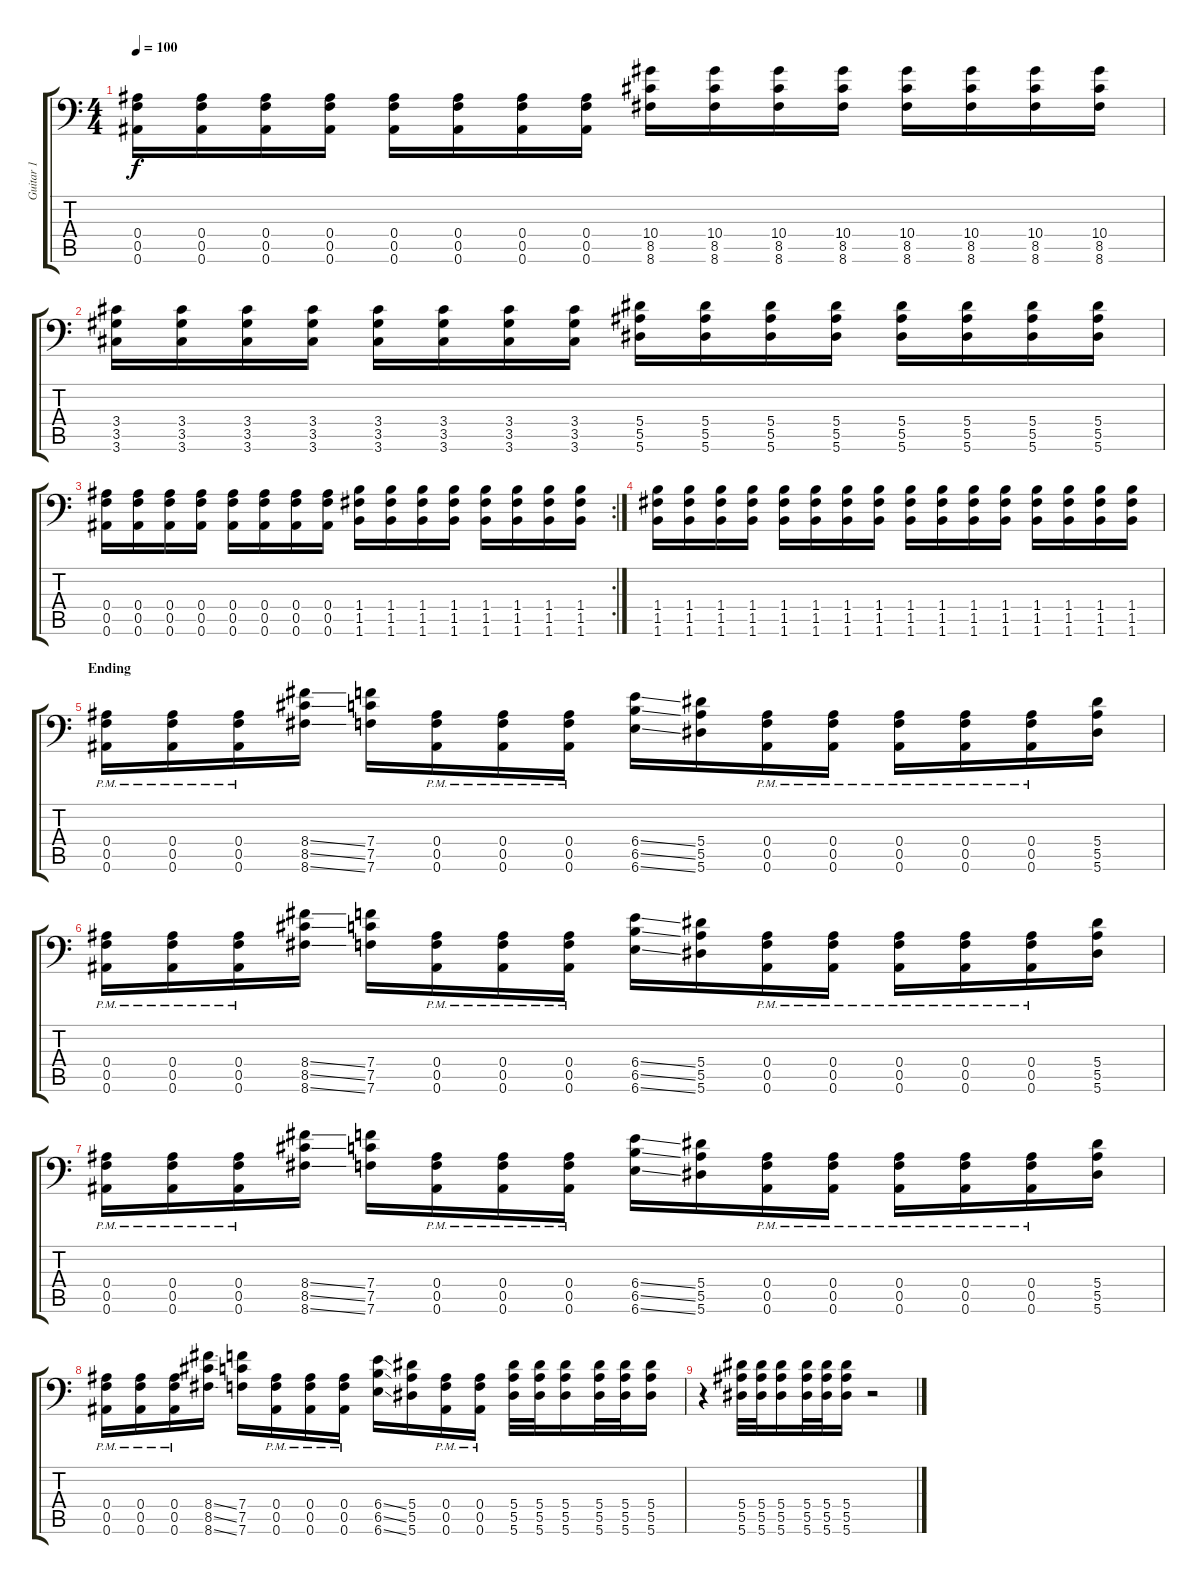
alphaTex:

\track ("Guitar 1" "Guitar 1") {instrument distortionguitar}
\staff {score tabs}
\tuning (C4 G3 Eb3 Bb2 F2 Bb1) {hide}
\ts (4 4)
\tempo 100
\clef f4
\ks c
(0.4 0.5 0.6).16{dy f} (0.4 0.5 0.6).16 (0.4 0.5 0.6).16 (0.4 0.5 0.6).16 (0.4 0.5 0.6).16 (0.4 0.5 0.6).16 (0.4 0.5 0.6).16 (0.4 0.5 0.6).16 (10.4 8.5 8.6).16 (10.4 8.5 8.6).16 (10.4 8.5 8.6).16 (10.4 8.5 8.6).16 (10.4 8.5 8.6).16 (10.4 8.5 8.6).16 (10.4 8.5 8.6).16 (10.4 8.5 8.6).16 |
(3.4 3.5 3.6).16 (3.4 3.5 3.6).16 (3.4 3.5 3.6).16 (3.4 3.5 3.6).16 (3.4 3.5 3.6).16 (3.4 3.5 3.6).16 (3.4 3.5 3.6).16 (3.4 3.5 3.6).16 (5.4 5.5 5.6).16 (5.4 5.5 5.6).16 (5.4 5.5 5.6).16 (5.4 5.5 5.6).16 (5.4 5.5 5.6).16 (5.4 5.5 5.6).16 (5.4 5.5 5.6).16 (5.4 5.5 5.6).16 |
\rc 2
(0.4 0.5 0.6).16 (0.4 0.5 0.6).16 (0.4 0.5 0.6).16 (0.4 0.5 0.6).16 (0.4 0.5 0.6).16 (0.4 0.5 0.6).16 (0.4 0.5 0.6).16 (0.4 0.5 0.6).16 (1.4 1.5 1.6).16 (1.4 1.5 1.6).16 (1.4 1.5 1.6).16 (1.4 1.5 1.6).16 (1.4 1.5 1.6).16 (1.4 1.5 1.6).16 (1.4 1.5 1.6).16 (1.4 1.5 1.6).16 |
(1.4 1.5 1.6).16 (1.4 1.5 1.6).16 (1.4 1.5 1.6).16 (1.4 1.5 1.6).16 (1.4 1.5 1.6).16 (1.4 1.5 1.6).16 (1.4 1.5 1.6).16 (1.4 1.5 1.6).16 (1.4 1.5 1.6).16 (1.4 1.5 1.6).16 (1.4 1.5 1.6).16 (1.4 1.5 1.6).16 (1.4 1.5 1.6).16 (1.4 1.5 1.6).16 (1.4 1.5 1.6).16 (1.4 1.5 1.6).16 |
\section ("" "Ending")
(0.4{pm} 0.5{pm} 0.6{pm}).16 (0.4{pm} 0.5{pm} 0.6{pm}).16 (0.4{pm} 0.5{pm} 0.6{pm}).16 (8.4{ss} 8.5{ss} 8.6{ss}).16 (7.4 7.5 7.6).16 (0.4{pm} 0.5{pm} 0.6{pm}).16 (0.4{pm} 0.5{pm} 0.6{pm}).16 (0.4{pm} 0.5{pm} 0.6{pm}).16 (6.4{ss} 6.5{ss} 6.6{ss}).16 (5.4 5.5 5.6).16 (0.4{pm} 0.5{pm} 0.6{pm}).16 (0.4{pm} 0.5{pm} 0.6{pm}).16 (0.4{pm} 0.5{pm} 0.6{pm}).16 (0.4{pm} 0.5{pm} 0.6{pm}).16 (0.4{pm} 0.5{pm} 0.6{pm}).16 (5.4 5.5 5.6).16 |
(0.4{pm} 0.5{pm} 0.6{pm}).16 (0.4{pm} 0.5{pm} 0.6{pm}).16 (0.4{pm} 0.5{pm} 0.6{pm}).16 (8.4{ss} 8.5{ss} 8.6{ss}).16 (7.4 7.5 7.6).16 (0.4{pm} 0.5{pm} 0.6{pm}).16 (0.4{pm} 0.5{pm} 0.6{pm}).16 (0.4{pm} 0.5{pm} 0.6{pm}).16 (6.4{ss} 6.5{ss} 6.6{ss}).16 (5.4 5.5 5.6).16 (0.4{pm} 0.5{pm} 0.6{pm}).16 (0.4{pm} 0.5{pm} 0.6{pm}).16 (0.4{pm} 0.5{pm} 0.6{pm}).16 (0.4{pm} 0.5{pm} 0.6{pm}).16 (0.4{pm} 0.5{pm} 0.6{pm}).16 (5.4 5.5 5.6).16 |
(0.4{pm} 0.5{pm} 0.6{pm}).16 (0.4{pm} 0.5{pm} 0.6{pm}).16 (0.4{pm} 0.5{pm} 0.6{pm}).16 (8.4{ss} 8.5{ss} 8.6{ss}).16 (7.4 7.5 7.6).16 (0.4{pm} 0.5{pm} 0.6{pm}).16 (0.4{pm} 0.5{pm} 0.6{pm}).16 (0.4{pm} 0.5{pm} 0.6{pm}).16 (6.4{ss} 6.5{ss} 6.6{ss}).16 (5.4 5.5 5.6).16 (0.4{pm} 0.5{pm} 0.6{pm}).16 (0.4{pm} 0.5{pm} 0.6{pm}).16 (0.4{pm} 0.5{pm} 0.6{pm}).16 (0.4{pm} 0.5{pm} 0.6{pm}).16 (0.4{pm} 0.5{pm} 0.6{pm}).16 (5.4 5.5 5.6).16 |
(0.4{pm} 0.5{pm} 0.6{pm}).16 (0.4{pm} 0.5{pm} 0.6{pm}).16 (0.4{pm} 0.5{pm} 0.6{pm}).16 (8.4{ss} 8.5{ss} 8.6{ss}).16 (7.4 7.5 7.6).16 (0.4{pm} 0.5{pm} 0.6{pm}).16 (0.4{pm} 0.5{pm} 0.6{pm}).16 (0.4{pm} 0.5{pm} 0.6{pm}).16 (6.4{ss} 6.5{ss} 6.6{ss}).16 (5.4 5.5 5.6).16 (0.4{pm} 0.5{pm} 0.6{pm}).16 (0.4{pm} 0.5{pm} 0.6{pm}).16 (5.4 5.5 5.6).32 (5.4 5.5 5.6).32 (5.4 5.5 5.6).16 (5.4 5.5 5.6).32 (5.4 5.5 5.6).32 (5.4 5.5 5.6).16 |
r.4 (5.4 5.5 5.6).32 (5.4 5.5 5.6).32 (5.4 5.5 5.6).16 (5.4 5.5 5.6).32 (5.4 5.5 5.6).32 (5.4 5.5 5.6).16 r.2
